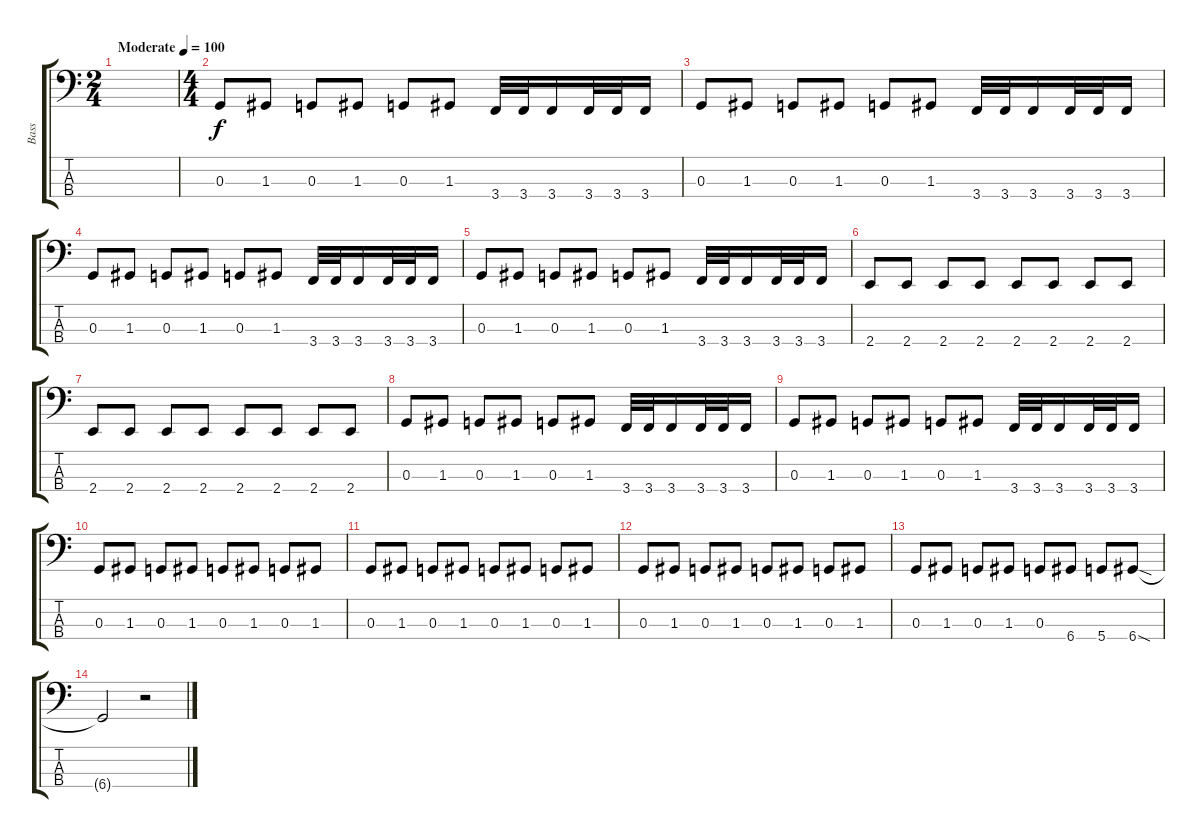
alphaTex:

\track ("Bass" "Bass") {instrument electricbasspick}
\staff {score tabs}
\tuning (F2 C2 G1 D1) {hide}
\ts (2 4)
\tempo (100 "Moderate")
\clef f4
\ks c
|
\ts (4 4)
0.3.8 1.3.8 0.3.8 1.3.8 0.3.8 1.3.8 3.4.32 3.4.32 3.4.16 3.4.32 3.4.32 3.4.16 |
0.3.8 1.3.8 0.3.8 1.3.8 0.3.8 1.3.8 3.4.32 3.4.32 3.4.16 3.4.32 3.4.32 3.4.16 |
0.3.8 1.3.8 0.3.8 1.3.8 0.3.8 1.3.8 3.4.32 3.4.32 3.4.16 3.4.32 3.4.32 3.4.16 |
0.3.8 1.3.8 0.3.8 1.3.8 0.3.8 1.3.8 3.4.32 3.4.32 3.4.16 3.4.32 3.4.32 3.4.16 |
2.4.8 2.4.8 2.4.8 2.4.8 2.4.8 2.4.8 2.4.8 2.4.8 |
2.4.8 2.4.8 2.4.8 2.4.8 2.4.8 2.4.8 2.4.8 2.4.8 |
0.3.8 1.3.8 0.3.8 1.3.8 0.3.8 1.3.8 3.4.32 3.4.32 3.4.16 3.4.32 3.4.32 3.4.16 |
0.3.8 1.3.8 0.3.8 1.3.8 0.3.8 1.3.8 3.4.32 3.4.32 3.4.16 3.4.32 3.4.32 3.4.16 |
0.3.8 1.3.8 0.3.8 1.3.8 0.3.8 1.3.8 0.3.8 1.3.8 |
0.3.8 1.3.8 0.3.8 1.3.8 0.3.8 1.3.8 0.3.8 1.3.8 |
0.3.8 1.3.8 0.3.8 1.3.8 0.3.8 1.3.8 0.3.8 1.3.8 |
0.3.8 1.3.8 0.3.8 1.3.8 0.3.8 6.4.8 5.4.8 6.4{sod}.8 |
6.4{t}.2 r.2
